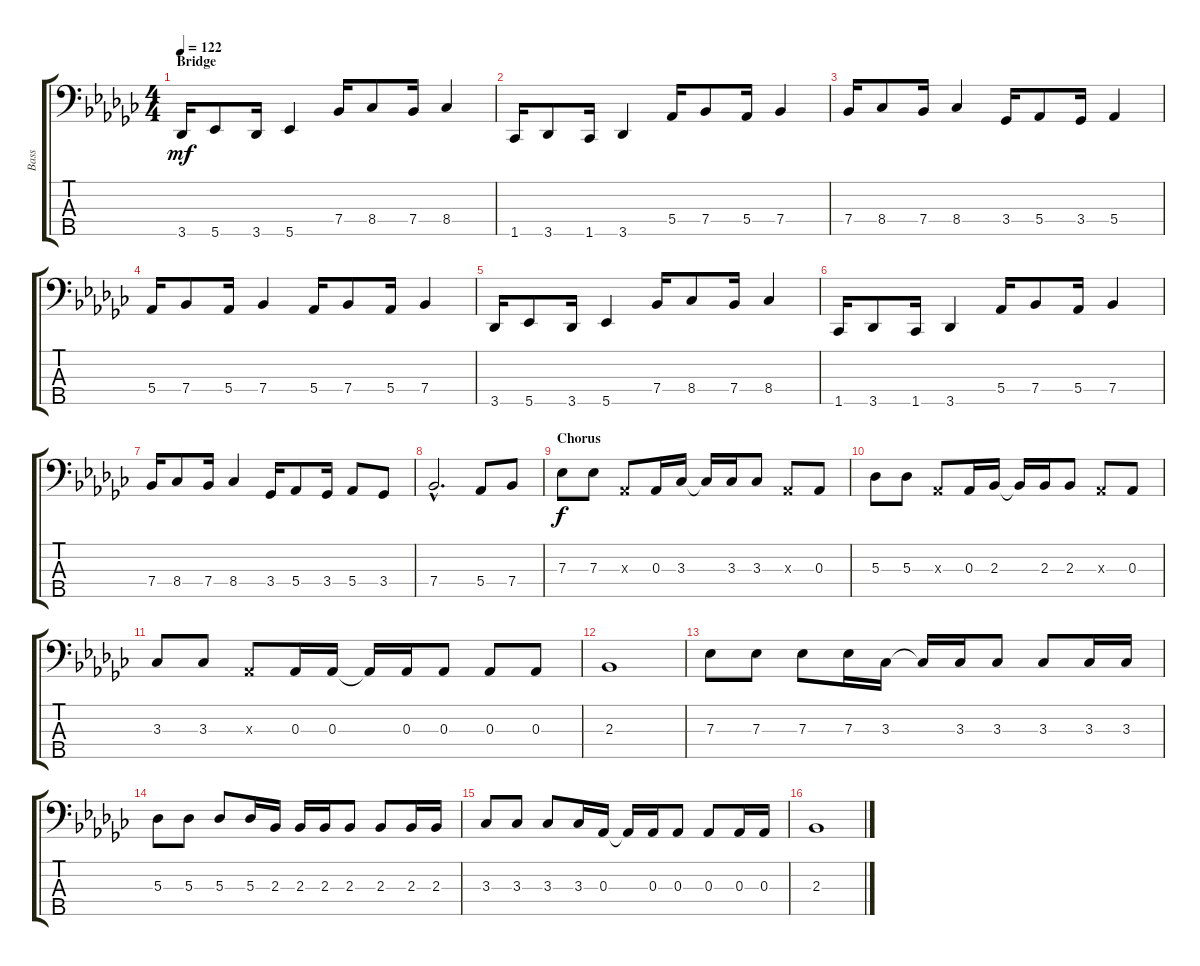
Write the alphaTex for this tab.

\track ("Bass" "Bass") {instrument electricbasspick}
\staff {score tabs}
\tuning (Gb2 Db2 Ab1 Eb1 Bb0) {hide}
\ts (4 4)
\section ("" "Bridge")
\tempo 122
\clef f4
\ks ebminor
3.5.16{dy mf} 5.5.8 3.5.16 5.5.4 7.4.16 8.4.8 7.4.16 8.4.4 |
1.5.16 3.5.8 1.5.16 3.5.4 5.4.16 7.4.8 5.4.16 7.4.4 |
7.4.16 8.4.8 7.4.16 8.4.4 3.4.16 5.4.8 3.4.16 5.4.4 |
5.4.16 7.4.8 5.4.16 7.4.4 5.4.16 7.4.8 5.4.16 7.4.4 |
3.5.16 5.5.8 3.5.16 5.5.4 7.4.16 8.4.8 7.4.16 8.4.4 |
1.5.16 3.5.8 1.5.16 3.5.4 5.4.16 7.4.8 5.4.16 7.4.4 |
7.4.16 8.4.8 7.4.16 8.4.4 3.4.16 5.4.8 3.4.16 5.4.8 3.4.8 |
7.4{hac}.2{d} 5.4.8 7.4.8 |
\section ("" "Chorus")
7.3.8{dy f} 7.3.8 0.3{x}.8 0.3.16 3.3.16 3.3{t}.16 3.3.16 3.3.8 0.3{x}.8 0.3.8 |
5.3.8 5.3.8 0.3{x}.8 0.3.16 2.3.16 2.3{t}.16 2.3.16 2.3.8 0.3{x}.8 0.3.8 |
3.3.8 3.3.8 0.3{x}.8 0.3.16 0.3.16 0.3{t}.16 0.3.16 0.3.8 0.3.8 0.3.8 |
2.3.1 |
7.3.8 7.3.8 7.3.8 7.3.16 3.3.16 3.3{t}.16 3.3.16 3.3.8 3.3.8 3.3.16 3.3.16 |
5.3.8 5.3.8 5.3.8 5.3.16 2.3.16 2.3.16 2.3.16 2.3.8 2.3.8 2.3.16 2.3.16 |
3.3.8 3.3.8 3.3.8 3.3.16 0.3.16 0.3{t}.16 0.3.16 0.3.8 0.3.8 0.3.16 0.3.16 |
2.3.1
